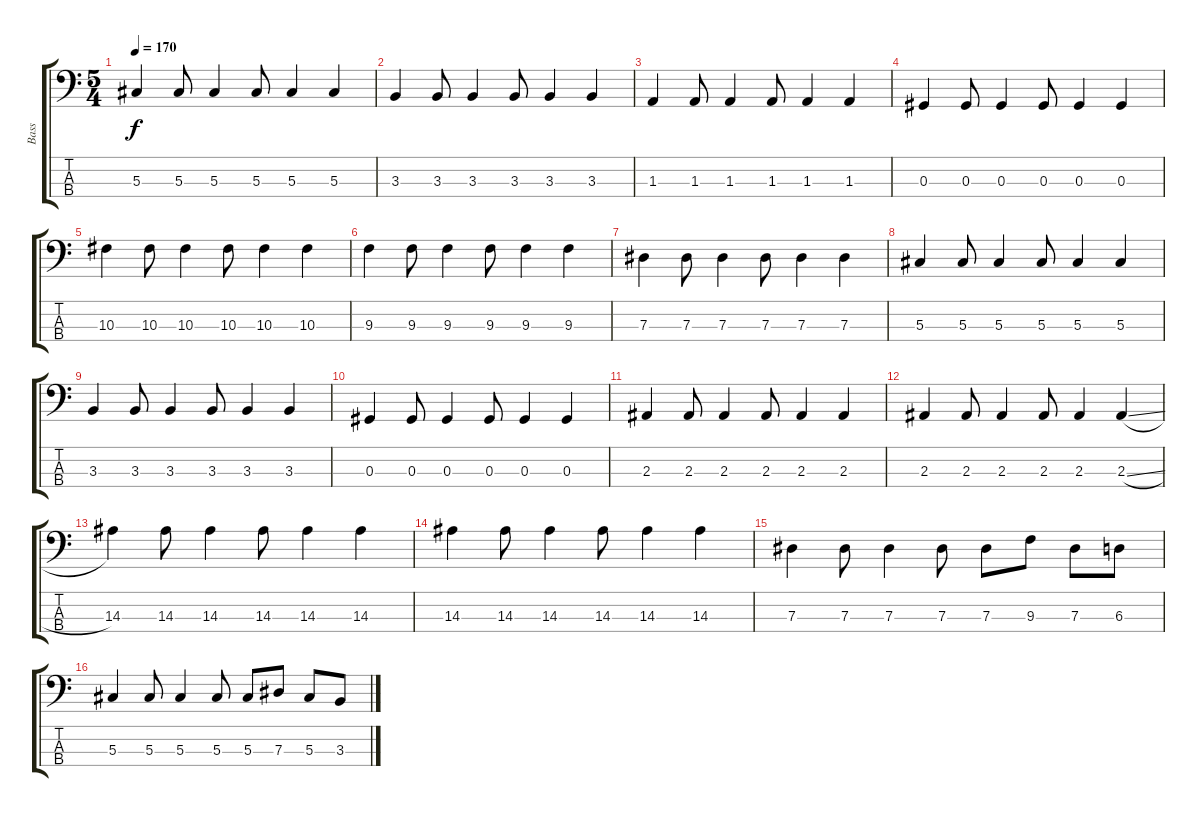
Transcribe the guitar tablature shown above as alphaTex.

\track ("Bass" "Bass") {instrument electricbassfinger}
\staff {score tabs}
\tuning (Gb2 Db2 Ab1 Eb1) {hide}
\ts (5 4)
\tempo 170
\clef f4
\ks c
5.3.4{dy f} 5.3.8 5.3.4 5.3.8 5.3.4 5.3.4 |
3.3.4 3.3.8 3.3.4 3.3.8 3.3.4 3.3.4 |
1.3.4 1.3.8 1.3.4 1.3.8 1.3.4 1.3.4 |
0.3.4 0.3.8 0.3.4 0.3.8 0.3.4 0.3.4 |
10.3.4 10.3.8 10.3.4 10.3.8 10.3.4 10.3.4 |
9.3.4 9.3.8 9.3.4 9.3.8 9.3.4 9.3.4 |
7.3.4 7.3.8 7.3.4 7.3.8 7.3.4 7.3.4 |
5.3.4 5.3.8 5.3.4 5.3.8 5.3.4 5.3.4 |
3.3.4 3.3.8 3.3.4 3.3.8 3.3.4 3.3.4 |
0.3.4 0.3.8 0.3.4 0.3.8 0.3.4 0.3.4 |
2.3.4 2.3.8 2.3.4 2.3.8 2.3.4 2.3.4 |
2.3.4 2.3.8 2.3.4 2.3.8 2.3.4 2.3{sl}.4 |
14.3.4 14.3.8 14.3.4 14.3.8 14.3.4 14.3.4 |
14.3.4 14.3.8 14.3.4 14.3.8 14.3.4 14.3.4 |
7.3.4 7.3.8 7.3.4 7.3.8 7.3.8 9.3.8 7.3.8 6.3.8 |
5.3.4 5.3.8 5.3.4 5.3.8 5.3.8 7.3.8 5.3.8 3.3.8
